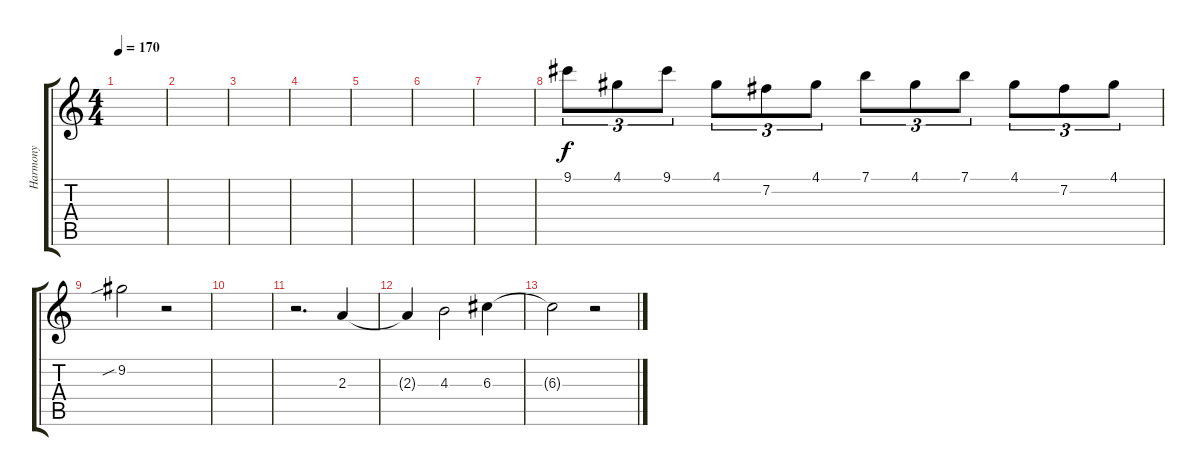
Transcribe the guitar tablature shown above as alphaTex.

\track ("Harmony" "Harmony") {instrument overdrivenguitar}
\staff {score tabs}
\tuning (E4 B3 G3 D3 A2 E2) {hide}
\ts (4 4)
\tempo 170
\clef g2
\ks c
|
|
|
|
|
|
|
9.1.8{tu (3 2)} 4.1.8{tu (3 2)} 9.1.8{tu (3 2)} 4.1.8{tu (3 2)} 7.2.8{tu (3 2)} 4.1.8{tu (3 2)} 7.1.8{tu (3 2)} 4.1.8{tu (3 2)} 7.1.8{tu (3 2)} 4.1.8{tu (3 2)} 7.2.8{tu (3 2)} 4.1.8{tu (3 2)} |
9.2{sib}.2 r.2 |
|
r.2{d} 2.3.4 |
2.3{t}.4 4.3.2 6.3.4 |
6.3{t}.2 r.2
